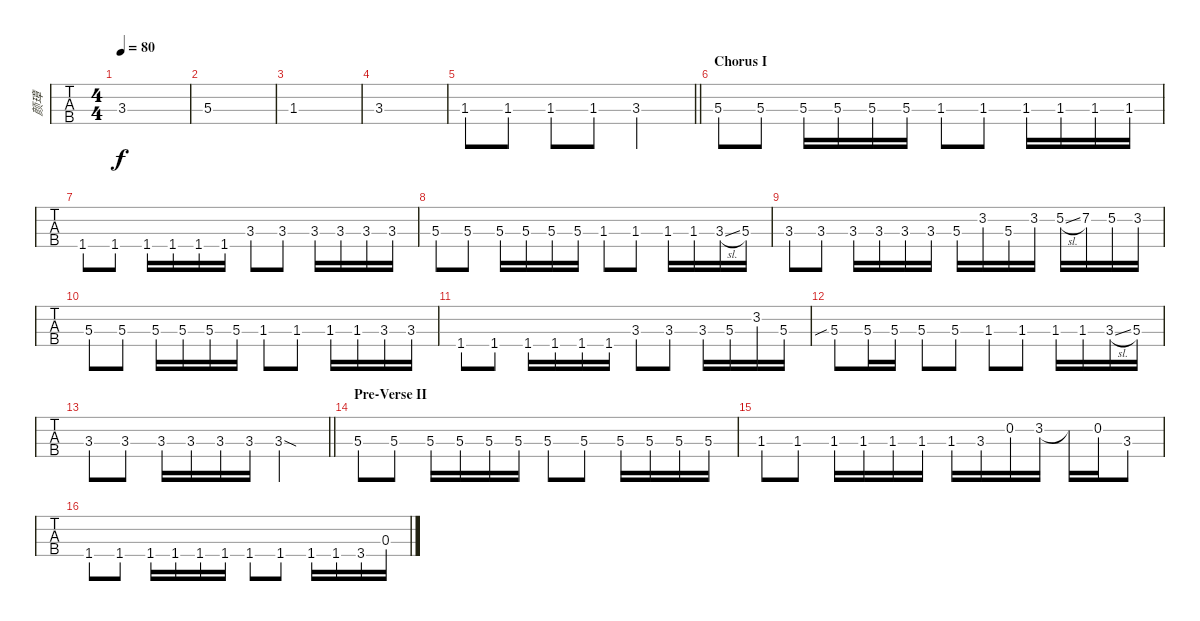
\track ("颜璋" "颜璋") {instrument electricbassfinger}
\staff {tabs}
\tuning (G2 D2 A1 E1) {hide}
\ts (4 4)
\tempo 80
\clef f4
\ks f
3.3.1{dy f} |
5.3.1 |
1.3.1 |
3.3.1 |
\barLineRight lightlight
1.3.8 1.3.8 1.3.8 1.3.8 3.3.2 |
\section ("" "Chorus I")
5.3.8 5.3.8 5.3.16 5.3.16 5.3.16 5.3.16 1.3.8 1.3.8 1.3.16 1.3.16 1.3.16 1.3.16 |
1.4.8 1.4.8 1.4.16 1.4.16 1.4.16 1.4.16 3.3.8 3.3.8 3.3.16 3.3.16 3.3.16 3.3.16 |
5.3.8 5.3.8 5.3.16 5.3.16 5.3.16 5.3.16 1.3.8 1.3.8 1.3.16 1.3.16 3.3{sl}.16 5.3.16 |
3.3.8 3.3.8 3.3.16 3.3.16 3.3.16 3.3.16 5.3.16 3.2.16 5.3.16 3.2.16 5.2{sl}.16 7.2.16 5.2.16 3.2.16 |
5.3.8 5.3.8 5.3.16 5.3.16 5.3.16 5.3.16 1.3.8 1.3.8 1.3.16 1.3.16 3.3.16 3.3.16 |
1.4.8 1.4.8 1.4.16 1.4.16 1.4.16 1.4.16 3.3.8 3.3.8 3.3.16 5.3.16 3.2.16 5.3.16 |
5.3{sib}.8 5.3.16 5.3.16 5.3.8 5.3.8 1.3.8 1.3.8 1.3.16 1.3.16 3.3{sl}.16 5.3.16 |
\barLineRight lightlight
3.3.8 3.3.8 3.3.16 3.3.16 3.3.16 3.3.16 3.3{sod}.2 |
\section ("" "Pre-Verse II")
5.3.8 5.3.8 5.3.16 5.3.16 5.3.16 5.3.16 5.3.8 5.3.8 5.3.16 5.3.16 5.3.16 5.3.16 |
1.3.8 1.3.8 1.3.16 1.3.16 1.3.16 1.3.16 1.3.16 3.3.16 0.2.16 3.2.16 3.2{t}.16 0.2.16 3.3.8 |
1.4.8 1.4.8 1.4.16 1.4.16 1.4.16 1.4.16 1.4.8 1.4.8 1.4.16 1.4.16 3.4.16 0.3.16
